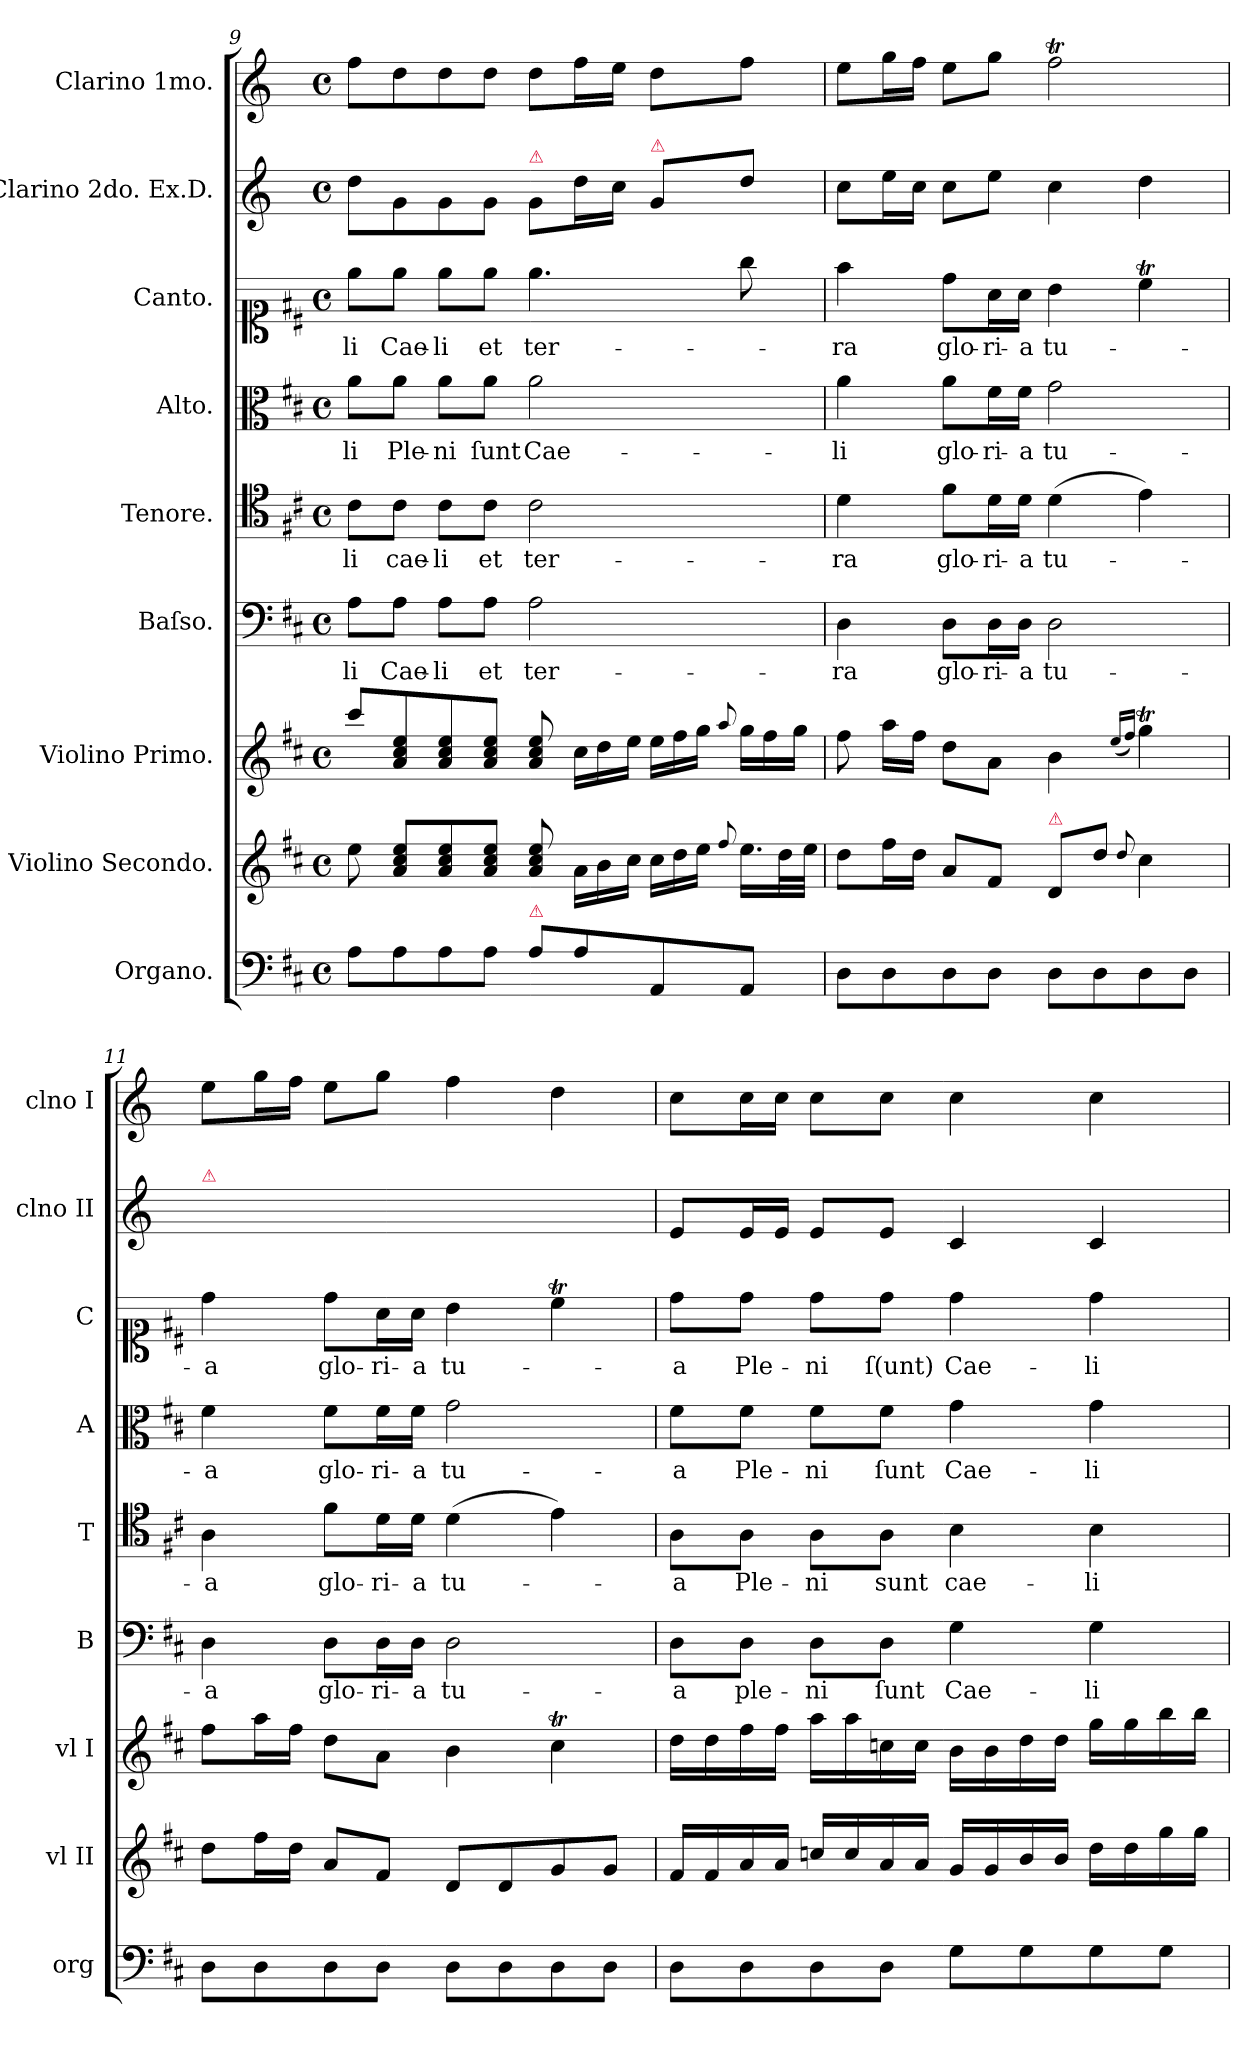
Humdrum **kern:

**kern	**kern	**kern	**kern	**text	**kern	**text	**kern	**text	**kern	**text	**kern	**kern
*part9	*part8	*part7	*part6	*part6	*part5	*part5	*part4	*part4	*part3	*part3	*part2	*part1
*staff9	*staff8	*staff7	*staff6	*staff6	*staff5	*staff5	*staff4	*staff4	*staff3	*staff3	*staff2	*staff1
*I"Organo.	*I"Violino Secondo.	*I"Violino Primo.	*I"Baſso.	*	*I"Tenore.	*	*I"Alto.	*	*I"Canto.	*	*I"Clarino 2do. Ex.D.	*I"Clarino 1mo.
*I'org	*I'vl II	*I'vl I	*I'B	*	*I'T	*	*I'A	*	*I'C	*	*I'clno II	*I'clno I
*clefF4	*clefG2	*clefG2	*clefF4	*	*clefC4	*	*clefC3	*	*clefC1	*	*clefG2	*clefG2
*	*	*	*	*	*	*	*	*	*	*	*ITrd-1c-2	*ITrd6c10
*k[f#c#]	*k[f#c#]	*k[f#c#]	*k[f#c#]	*	*k[f#c#]	*	*k[f#c#]	*	*k[f#c#]	*	*k[f#c#]	*k[f#c#]
*D:	*D:	*D:	*D:	*	*D:	*	*D:	*	*D:	*	*D:	*D:
*M4/4	*M4/4	*M4/4	*M4/4	*	*M4/4	*	*M4/4	*	*M4/4	*	*M4/4	*M4/4
*met(c)	*met(c)	*met(c)	*met(c)	*	*met(c)	*	*met(c)	*	*met(c)	*	*met(c)	*met(c)
=9	=9	=9	=9	=9	=9	=9	=9	=9	=9	=9	=9	=9
8A\L	8ee\	8ccc#/L	8A\L	-li	8c#\L	-li	8a\L	-li	8ee\L	-li	8ee\L	8g\L
8A\	8a/ 8cc#/ 8ee/L	8a/ 8cc#/ 8ee/	8A\J	Cae-	8c#\J	cae-	8a\J	Ple-	8ee\J	Cae-	8a\	8e\
8A\	8a/ 8cc#/ 8ee/	8a/ 8cc#/ 8ee/	8A\L	-li	8c#\L	-li	8a\L	-ni	8ee\L	-li	8a\	8e\
8A\J	8a/ 8cc#/ 8ee/J	8a/ 8cc#/ 8ee/J	8A\J	et	8c#\J	et	8a\J	ſunt	8ee\J	et	8a\J	8e\J
!	!	!	!	!	!	!	!	!	!	!	!LO:TX:a:color=crimson:t=⚠	!
!LO:TX:a:color=crimson:t=⚠	!	!	!	!	!	!	!	!	!	!	!	!
8A\L	8a/ 8cc#/ 8ee/	8a/ 8cc#/ 8ee/	2A\	ter-	2c#\	ter-	2a\	Cae-	4.ee\	ter-	8a/L	8e\L
*	*Xtuplet	*Xtuplet	*	*	*	*	*	*	*	*	*	*
8A\	24a\LL	24cc#\LL	.	.	.	.	.	.	.	.	16ee\L	16g\L
.	24b\	24dd\	.	.	.	.	.	.	.	.	.	.
.	.	.	.	.	.	.	.	.	.	.	16dd\JJ	16f#\JJ
.	24cc#\JJ	24ee\JJ	.	.	.	.	.	.	.	.	.	.
!	!	!	!	!	!	!	!	!	!	!	!LO:TX:a:color=crimson:t=⚠	!
8AA/	24cc#\LL	24ee\LL	.	.	.	.	.	.	.	.	8a/L	8e\L
.	24dd\	24ff#\	.	.	.	.	.	.	.	.	.	.
.	24ee\JJ	24gg\JJ	.	.	.	.	.	.	.	.	.	.
.	8qqff#/	8qqaa/	.	.	.	.	.	.	.	.	.	.
!	!LO:N:vis=16.	!	!	!	!	!	!	!	!	!	!	!
8AA/J	16ee\LL	24gg\LL	.	.	.	.	.	.	8gg\	.	8ee\J	8g\J
.	.	24ff#\	.	.	.	.	.	.	.	.	.	.
.	32dd\L	.	.	.	.	.	.	.	.	.	.	.
.	.	24gg\JJ	.	.	.	.	.	.	.	.	.	.
.	32ee\JJJ	.	.	.	.	.	.	.	.	.	.	.
=10	=10	=10	=10	=10	=10	=10	=10	=10	=10	=10	=10	=10
8D\L	8dd\L	8ff#\	4D\	-ra	4d\	-ra	4a\	-li	4ff#\	-ra	8dd\L	8f#\L
8D\	16ff#\L	16aa\LL	.	.	.	.	.	.	.	.	16ff#\L	16a\L
.	16dd\JJ	16ff#\JJ	.	.	.	.	.	.	.	.	16dd\JJ	16g\JJ
8D\	8a/L	8dd\L	8D\L	glo-	8f#\L	glo-	8a\L	glo-	8dd\L	glo-	8dd\L	8f#\L
8D\J	8f#/J	8a\J	16D\L	-ri-	16d\L	-ri-	16f#\L	-ri-	16a\L	-ri-	8ff#\J	8a\J
.	.	.	16D\JJ	-a	16d\JJ	-a	16f#\JJ	-a	16a\JJ	-a	.	.
!	!LO:TX:a:color=crimson:t=⚠	!	!	!	!	!	!	!	!	!	!	!
8D\L	8d/L	4b\	2D\	tu-	(4d\	tu-	2g\	tu-	4b\	tu-	4dd\	2gT\
8D\	8dd\J	.	.	.	.	.	.	.	.	.	.	.
.	.	(16qqee/LL	.	.	.	.	.	.	.	.	.	.
.	8qqdd/	16qqff#/JJ)	.	.	.	.	.	.	.	.	.	.
8D\	4cc#\	4ggT\	.	.	4e\)	.	.	.	4cc#t\	.	4ee\	.
8D\J	.	.	.	.	.	.	.	.	.	.	.	.
=11	=11	=11	=11	=11	=11	=11	=11	=11	=11	=11	=11	=11
!	!	!	!	!	!	!	!	!	!	!	!LO:TX:a:color=crimson:t=⚠	!
8D\L	8dd\L	8ff#\L	4D\	-a	4A\	-a	4f#\	-a	4dd\	-a	8dd\Lyy	8f#\L
8D\	16ff#\L	16aa\L	.	.	.	.	.	.	.	.	16ff#\Lyy	16a\L
.	16dd\JJ	16ff#\JJ	.	.	.	.	.	.	.	.	16dd\JJyy	16g\JJ
8D\	8a/L	8dd\L	8D\L	glo-	8f#\L	glo-	8f#\L	glo-	8dd\L	glo-	8dd\Lyy	8f#\L
8D\J	8f#/J	8a\J	16D\L	-ri-	16d\L	-ri-	16f#\L	-ri-	16a\L	-ri-	8ff#\Jyy	8a\J
.	.	.	16D\JJ	-a	16d\JJ	-a	16f#\JJ	-a	16a\JJ	-a	.	.
8D\L	8d/L	4b\	2D\	tu-	(4d\	tu-	2g\	tu-	4b\	tu-	4dd\yy	4g\
8D\	8d/	.	.	.	.	.	.	.	.	.	.	.
8D\	8g/	4cc#t\	.	.	4e\)	.	.	.	4cc#t\	.	4ee\yy	4e\
8D\J	8g/J	.	.	.	.	.	.	.	.	.	.	.
=12	=12	=12	=12	=12	=12	=12	=12	=12	=12	=12	=12	=12
8D\L	16f#/LL	16dd\LL	8D\L	-a	8A\L	-a	8f#\L	-a	8dd\L	-a	8f#/L	8d\L
.	16f#/	16dd\	.	.	.	.	.	.	.	.	.	.
8D\	16a/	16ff#\	8D\J	ple-	8A\J	Ple-	8f#\J	Ple-	8dd\J	Ple-	16f#/L	16d\L
.	16a/JJ	16ff#\JJ	.	.	.	.	.	.	.	.	16f#/JJ	16d\JJ
8D\	16ccn/LL	16aa\LL	8D\L	-ni	8A\L	-ni	8f#\L	-ni	8dd\L	-ni	8f#/L	8d\L
.	16cc/	16aa\	.	.	.	.	.	.	.	.	.	.
8D\J	16a/	16ccn\	8D\J	ſunt	8A\J	sunt	8f#\J	ſunt	8dd\J	ſ(unt)	8f#/J	8d\J
.	16a/JJ	16cc\JJ	.	.	.	.	.	.	.	.	.	.
8G\L	16g/LL	16b\LL	4G\	Cae-	4B\	cae-	4g\	Cae-	4dd\	Cae-	4d/	4d\
.	16g/	16b\	.	.	.	.	.	.	.	.	.	.
8G\	16b/	16dd\	.	.	.	.	.	.	.	.	.	.
.	16b/JJ	16dd\JJ	.	.	.	.	.	.	.	.	.	.
8G\	16dd\LL	16gg\LL	4G\	-li	4B\	-li	4g\	-li	4dd\	-li	4d/	4d\
.	16dd\	16gg\	.	.	.	.	.	.	.	.	.	.
8G\J	16gg\	16bb\	.	.	.	.	.	.	.	.	.	.
.	16gg\JJ	16bb\JJ	.	.	.	.	.	.	.	.	.	.
=	=	=	=	=	=	=	=	=	=	=	=	=
*-	*-	*-	*-	*-	*-	*-	*-	*-	*-	*-	*-	*-
